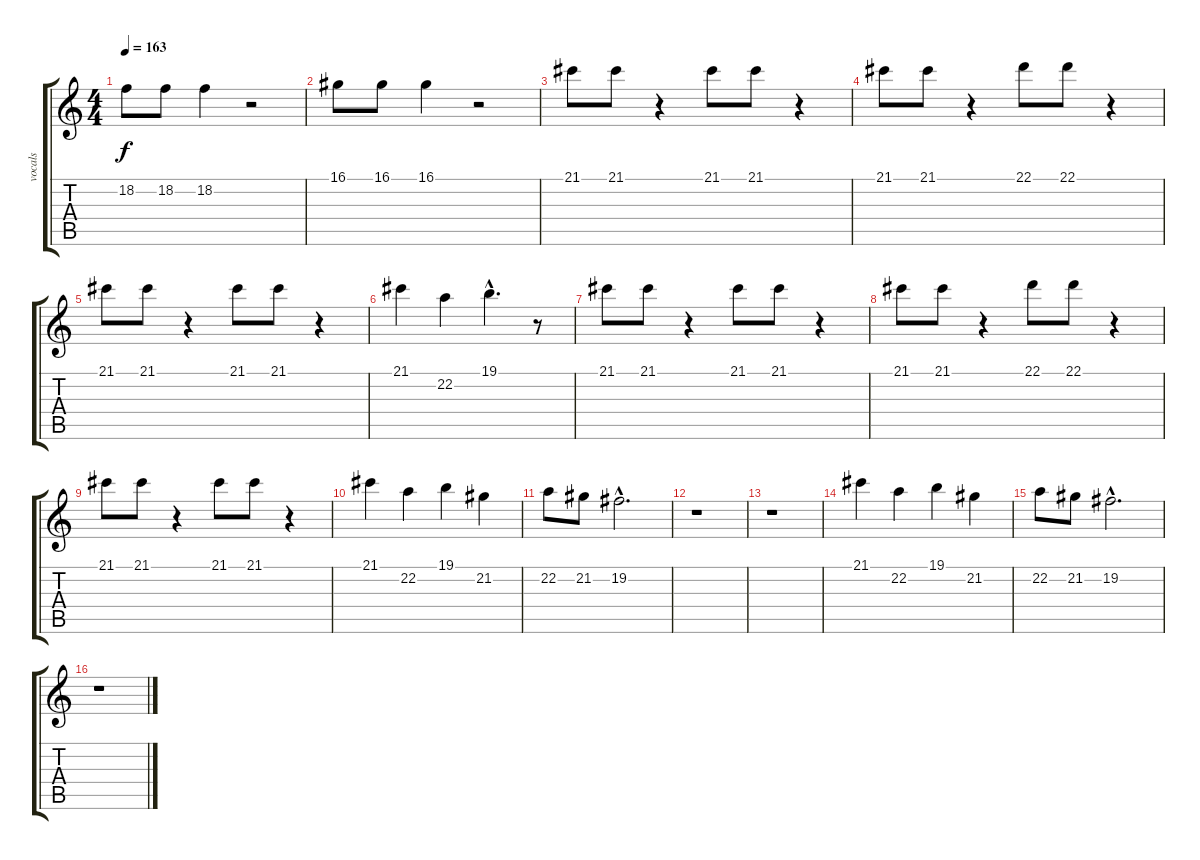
\track ("vocals" "vocals") {instrument oboe}
\staff {score tabs}
\tuning (E4 B3 G3 D3 A2 E2) {hide}
\ts (4 4)
\tempo 163
\clef g2
\ks c
18.2.8{dy f} 18.2.8 18.2.4 r.2 |
16.1.8 16.1.8 16.1.4 r.2 |
21.1.8 21.1.8 r.4 21.1.8 21.1.8 r.4 |
21.1.8 21.1.8 r.4 22.1.8 22.1.8 r.4 |
21.1.8 21.1.8 r.4 21.1.8 21.1.8 r.4 |
21.1.4 22.2.4 19.1{hac}.4{d} r.8 |
21.1.8 21.1.8 r.4 21.1.8 21.1.8 r.4 |
21.1.8 21.1.8 r.4 22.1.8 22.1.8 r.4 |
21.1.8 21.1.8 r.4 21.1.8 21.1.8 r.4 |
21.1.4 22.2.4 19.1.4 21.2.4 |
22.2.8 21.2.8 19.2{hac}.2{d} |
r.1 |
r.1 |
21.1.4 22.2.4 19.1.4 21.2.4 |
22.2.8 21.2.8 19.2{hac}.2{d} |
r.1
